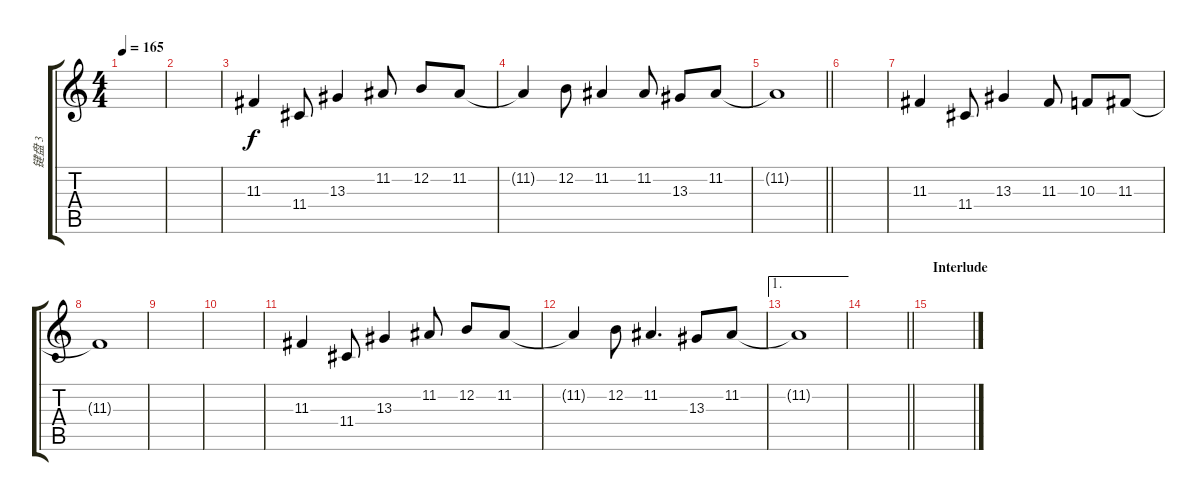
\track ("键盘 3" "键盘 3") {instrument tangoaccordion}
\staff {score tabs}
\tuning (E4 B3 G3 D3 A2 E2) {hide}
\ts (4 4)
\tempo 165
\clef g2
\ks c
|
|
11.3.4 11.4.8 13.3.4 11.2.8 12.2.8 11.2.8 |
11.2{t}.4 12.2.8 11.2.4 11.2.8 13.3.8 11.2.8 |
\barLineRight lightlight
11.2{t}.1 |
|
11.3.4 11.4.8 13.3.4 11.3.8 10.3.8 11.3.8 |
11.3{t}.1 |
|
|
11.3.4 11.4.8 13.3.4 11.2.8 12.2.8 11.2.8 |
11.2{t}.4 12.2.8 11.2.4{d} 13.3.8 11.2.8 |
\ae 1
11.2{t}.1 |
\barLineRight lightlight
|
\section ("" "Interlude")
